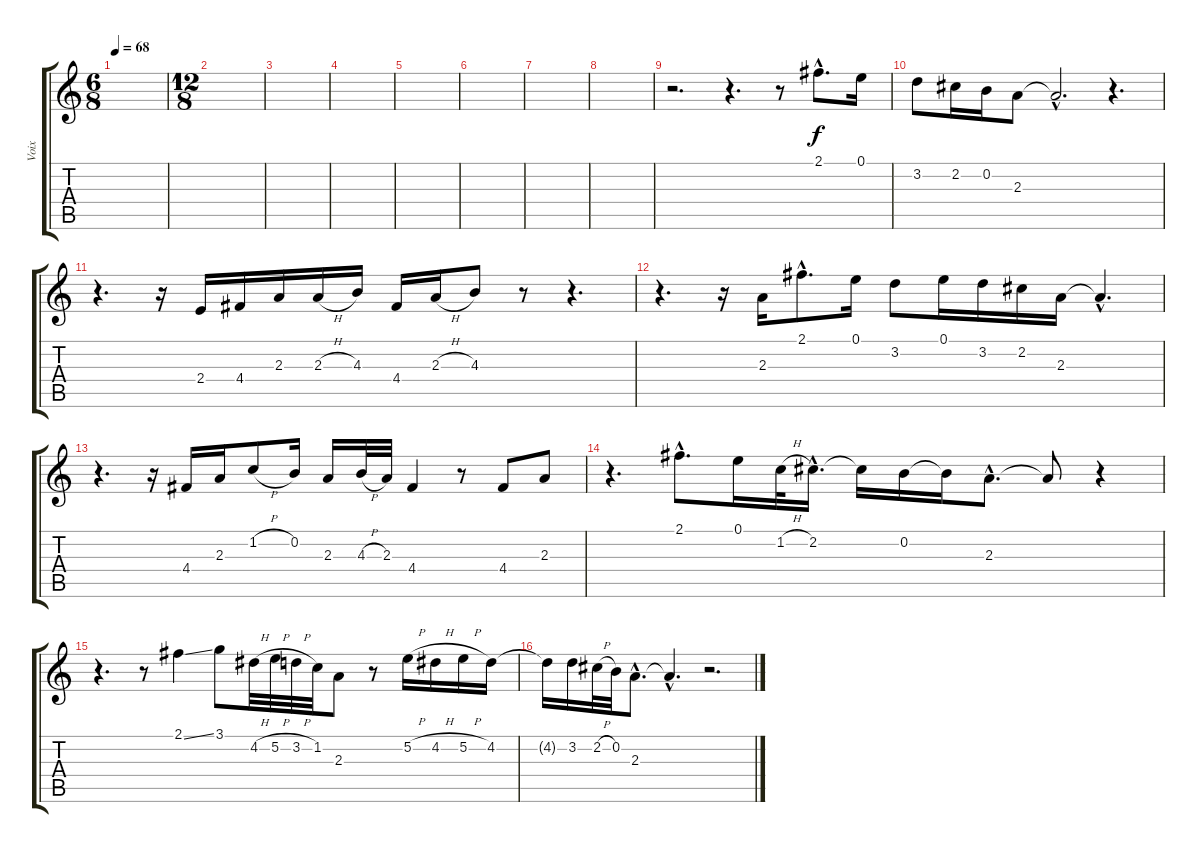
\track ("Voix" "Voix") {instrument accordion}
\staff {score tabs}
\tuning (E5 B4 G4 D4 A3 E3) {hide}
\ts (6 8)
\tempo 68
\clef g2
\ks c
|
\ts (12 8)
|
|
|
|
|
|
|
r.2{d} r.4{d} r.8 2.1{hac}.8{d} 0.1.16 |
3.2.8 2.2.16 0.2.16 2.3.8 2.3{hac t}.2{d} r.4{d} |
r.4{d} r.16 2.4.16 4.4.16 2.3.16 2.3{h}.16 4.3.16 4.4.16 2.3{h}.16 4.3.8 r.8 r.4{d} |
r.4{d} r.16 2.3.16 2.1{hac}.8{d} 0.1.16 3.2.8 0.1.16 3.2.16 2.2.16 2.3.16 2.3{hac t}.4{d} |
r.4{d} r.16 4.4.16 2.3.16 1.2{h}.8 0.2.16 2.3.16 4.3{h}.32 2.3.32 4.4.4 r.8 4.4.8 2.3.8 |
r.4{d} 2.1{hac}.8{d} 0.1.16 1.2{h}.32 2.2{hac}.16{d} 2.2{t}.16 0.2.16 0.2{t}.16 2.3{hac}.8{d} 2.3{t}.8 r.4 |
r.4{d} r.8 2.1{ss}.4 3.1.8 4.2{h}.32 5.2{h}.32 3.2{h}.32 1.2.32 2.3.8 r.8 5.2{h}.16 4.2{h}.16 5.2{h}.16 4.2.16 |
4.2{t}.16 3.2.16 2.2{h}.32 0.2.32 2.3{hac}.8{d} 2.3{hac t}.4{d} r.2{d}
